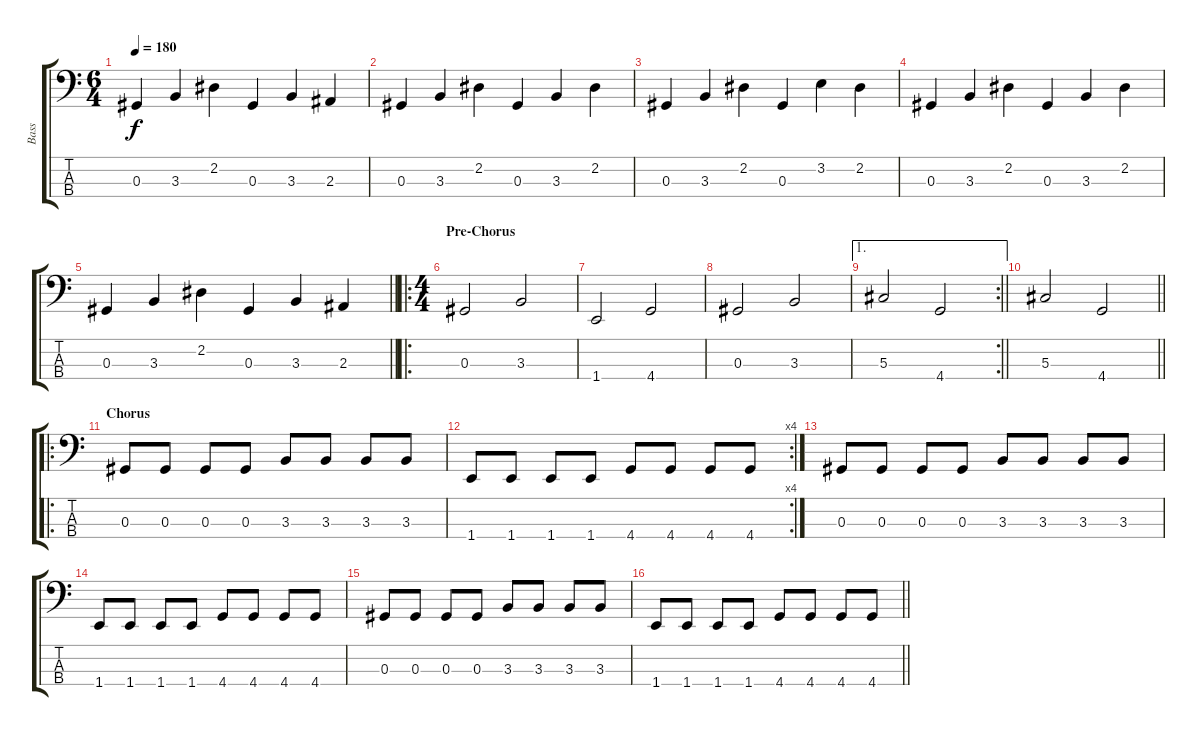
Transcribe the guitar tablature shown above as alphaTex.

\track ("Bass" "Bass") {instrument electricbasspick}
\staff {score tabs}
\tuning (Gb2 Db2 Ab1 Eb1) {hide}
\ts (6 4)
\tempo 180
\clef f4
\ks c
0.3.4{dy f} 3.3.4 2.2.4 0.3.4 3.3.4 2.3.4 |
0.3.4 3.3.4 2.2.4 0.3.4 3.3.4 2.2.4 |
0.3.4 3.3.4 2.2.4 0.3.4 3.2.4 2.2.4 |
0.3.4 3.3.4 2.2.4 0.3.4 3.3.4 2.2.4 |
\barLineRight lightlight
0.3.4 3.3.4 2.2.4 0.3.4 3.3.4 2.3.4 |
\ro
\ts (4 4)
\section ("" "Pre-Chorus")
0.3.2 3.3.2 |
1.4.2 4.4.2 |
0.3.2 3.3.2 |
\ae 1
\rc 2
\barLineRight lightlight
5.3.2 4.4.2 |
\barLineRight lightlight
5.3.2 4.4.2 |
\ro
\section ("" "Chorus")
0.3.8 0.3.8 0.3.8 0.3.8 3.3.8 3.3.8 3.3.8 3.3.8 |
\rc 4
1.4.8 1.4.8 1.4.8 1.4.8 4.4.8 4.4.8 4.4.8 4.4.8 |
0.3.8 0.3.8 0.3.8 0.3.8 3.3.8 3.3.8 3.3.8 3.3.8 |
1.4.8 1.4.8 1.4.8 1.4.8 4.4.8 4.4.8 4.4.8 4.4.8 |
0.3.8 0.3.8 0.3.8 0.3.8 3.3.8 3.3.8 3.3.8 3.3.8 |
\barLineRight lightlight
1.4.8 1.4.8 1.4.8 1.4.8 4.4.8 4.4.8 4.4.8 4.4.8
